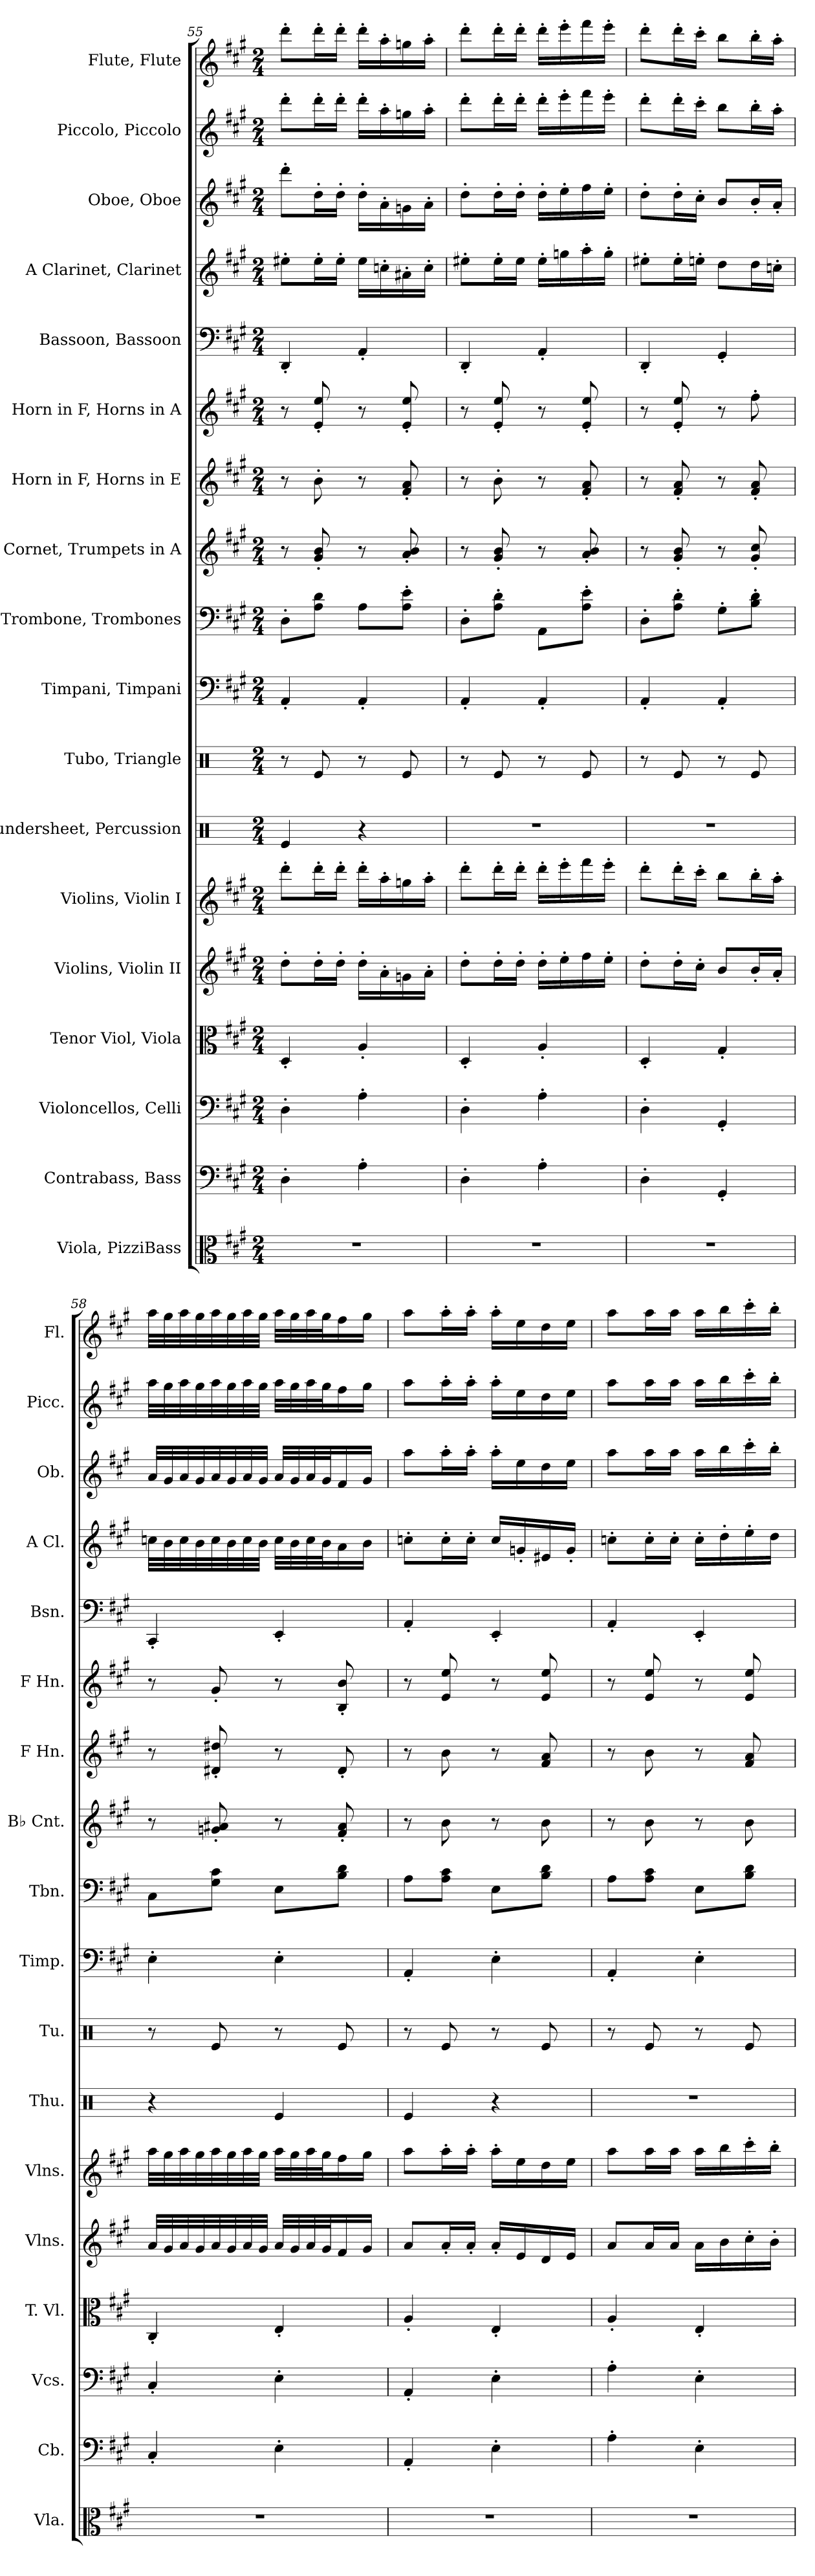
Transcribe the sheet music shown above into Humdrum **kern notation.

**kern	**kern	**kern	**kern	**kern	**kern	**kern	**kern	**kern	**kern	**kern	**kern	**kern	**kern	**kern	**kern	**kern	**kern
*part18	*part17	*part16	*part15	*part14	*part13	*part12	*part11	*part10	*part9	*part8	*part7	*part6	*part5	*part4	*part3	*part2	*part1
*staff18	*staff17	*staff16	*staff15	*staff14	*staff13	*staff12	*staff11	*staff10	*staff9	*staff8	*staff7	*staff6	*staff5	*staff4	*staff3	*staff2	*staff1
*I"Viola, PizziBass	*I"Contrabass, Bass	*I"Violoncellos, Celli	*I"Tenor Viol, Viola	*I"Violins, Violin II	*I"Violins, Violin I	*I"Thundersheet, Percussion	*I"Tubo, Triangle	*I"Timpani, Timpani	*I"Trombone, Trombones	*I"B♭ Cornet, Trumpets in A	*I"Horn in F, Horns in E	*I"Horn in F, Horns in A	*I"Bassoon, Bassoon	*I"A Clarinet, Clarinet	*I"Oboe, Oboe	*I"Piccolo, Piccolo	*I"Flute, Flute
*I'Vla.	*I'Cb.	*I'Vcs.	*I'T. Vl.	*I'Vlns.	*I'Vlns.	*I'Thu.	*I'Tu.	*I'Timp.	*I'Tbn.	*I'B♭ Cnt.	*I'F Hn.	*I'F Hn.	*I'Bsn.	*I'A Cl.	*I'Ob.	*I'Picc.	*I'Fl.
!!LO:PB:g=z
*clefC3	*clefF4	*clefF4	*clefC3	*clefG2	*clefG2	*clefX	*clefX	*clefF4	*clefF4	*clefG2	*clefG2	*clefG2	*clefF4	*clefG2	*clefG2	*clefG2	*clefG2
*	*ITrd7c12	*	*	*	*	*	*	*	*	*ITrd1c2	*ITrd4c7	*ITrd4c7	*	*ITrd2c3	*	*ITrd-7c-12	*
*k[f#c#g#]	*k[f#c#g#]	*k[f#c#g#]	*k[f#c#g#]	*k[f#c#g#]	*k[f#c#g#]	*k[]	*k[]	*k[f#c#g#]	*k[f#c#g#]	*k[f#]	*k[f#c#]	*k[f#c#]	*k[f#c#g#]	*k[f#c#g#d#a#e#]	*k[f#c#g#]	*k[f#c#g#]	*k[f#c#g#]
*M2/4	*M2/4	*M2/4	*M2/4	*M2/4	*M2/4	*M2/4	*M2/4	*M2/4	*M2/4	*M2/4	*M2/4	*M2/4	*M2/4	*M2/4	*M2/4	*M2/4	*M2/4
=55	=55	=55	=55	=55	=55	=55	=55	=55	=55	=55	=55	=55	=55	=55	=55	=55	=55
2r	4DD'\	4D'\	4D'/	8dd'\L	8ddd'\L	4Re/	8r	4AA'/	8D'\L	8r	8r	8r	4DD'/	8cc##X'\L	8ddd'\L	8dddd'\L	8ddd'\L
.	.	.	.	16dd'\L	16ddd'\L	.	8Re/	.	8A\ 8d\J	8f#/' 8a/'	8e'\	8A/' 8a/'	.	16cc##'\L	16dd'\L	16dddd'\L	16ddd'\L
.	.	.	.	16dd'\JJ	16ddd'\JJ	.	.	.	.	.	.	.	.	16cc##'\JJ	16dd'\JJ	16dddd'\JJ	16ddd'\JJ
.	4AA'\	4A'\	4A'/	16dd'\LL	16ddd'\LL	4r	8r	4AA'/	8A\L	8r	8r	8r	4AA'/	16cc##\LL	16dd'\LL	16dddd'\LL	16ddd'\LL
.	.	.	.	16a'\	16aa'\	.	.	.	.	.	.	.	.	16an'\	16a'\	16aaa'\	16aa'\
.	.	.	.	16gn\	16ggn\	.	8Re/	.	8A\' 8e\'J	8g/' 8a/'	8B/' 8d/'	8A/' 8a/'	.	16f##X'\	16gn\	16gggn\	16ggn\
.	.	.	.	16a'\JJ	16aa'\JJ	.	.	.	.	.	.	.	.	16a'\JJ	16a'\JJ	16aaa'\JJ	16aa'\JJ
=56	=56	=56	=56	=56	=56	=56	=56	=56	=56	=56	=56	=56	=56	=56	=56	=56	=56
2r	4DD'\	4D'\	4D'/	8dd'\L	8ddd'\L	2r	8r	4AA'/	8D'\L	8r	8r	8r	4DD'/	8cc##X'\L	8dd'\L	8dddd'\L	8ddd'\L
.	.	.	.	16dd'\L	16ddd'\L	.	8Re/	.	8A\' 8d\'J	8f#/' 8a/'	8e'\	8A/' 8a/'	.	16cc##'\L	16dd'\L	16dddd'\L	16ddd'\L
.	.	.	.	16dd'\JJ	16ddd'\JJ	.	.	.	.	.	.	.	.	16cc##\JJ	16dd'\JJ	16dddd'\JJ	16ddd'\JJ
.	4AA'\	4A'\	4A'/	16dd'\LL	16ddd'\LL	.	8r	4AA'/	8AA\L	8r	8r	8r	4AA'/	16cc##'\LL	16dd'\LL	16dddd'\LL	16ddd'\LL
.	.	.	.	16ee'\	16eee'\	.	.	.	.	.	.	.	.	16een\	16ee'\	16eeee'\	16eee'\
.	.	.	.	16ff#\	16fff#\	.	8Re/	.	8A\' 8e\'J	8g/' 8a/'	8B/' 8d/'	8A/' 8a/'	.	16ff#'\	16ff#\	16ffff#\	16fff#\
.	.	.	.	16ee'\JJ	16eee'\JJ	.	.	.	.	.	.	.	.	16ee'\JJ	16ee'\JJ	16eeee'\JJ	16eee'\JJ
=57	=57	=57	=57	=57	=57	=57	=57	=57	=57	=57	=57	=57	=57	=57	=57	=57	=57
2r	4DD'\	4D'\	4D'/	8dd'\L	8ddd'\L	2r	8r	4AA'/	8D'\L	8r	8r	8r	4DD'/	8cc##X'\L	8dd'\L	8dddd'\L	8ddd'\L
.	.	.	.	16dd'\L	16ddd'\L	.	8Re/	.	8A\' 8d\'J	8f#/' 8a/'	8B/' 8d/'	8A/' 8a/'	.	16cc##'\L	16dd'\L	16dddd'\L	16ddd'\L
.	.	.	.	16cc#'\JJ	16ccc#'\JJ	.	.	.	.	.	.	.	.	16cc#X'\JJ	16cc#'\JJ	16cccc#'\JJ	16ccc#'\JJ
.	4GGG#'/	4GG#'/	4G#'/	8b/L	8bb\L	.	8r	4AA'/	8G#'\L	8r	8r	8r	4GG#'/	8b\L	8b/L	8bbb\L	8bb\L
.	.	.	.	16b'/L	16bb'\L	.	8Re/	.	8B\' 8d\'J	8f#/' 8b/'	8B/' 8d/'	8b'\	.	16b\L	16b'/L	16bbb'\L	16bb'\L
.	.	.	.	16a'/JJ	16aa'\JJ	.	.	.	.	.	.	.	.	16an'\JJ	16a'/JJ	16aaa'\JJ	16aa'\JJ
!!LO:PB:g=z
=58	=58	=58	=58	=58	=58	=58	=58	=58	=58	=58	=58	=58	=58	=58	=58	=58	=58
2r	4CC#'/	4C#'/	4C#'/	32a/LLL	32aa\LLL	4r	8r	4E'\	8C#\L	8r	8r	8r	4CC#'/	32an\LLL	32a/LLL	32aaa\LLL	32aa\LLL
.	.	.	.	32g#/	32gg#\	.	.	.	.	.	.	.	.	32g#\	32g#/	32ggg#\	32gg#\
.	.	.	.	32a/	32aa\	.	.	.	.	.	.	.	.	32a\	32a/	32aaa\	32aa\
.	.	.	.	32g#/	32gg#\	.	.	.	.	.	.	.	.	32g#\	32g#/	32ggg#\	32gg#\
.	.	.	.	32a/	32aa\	.	8Re/	.	8G#\ 8c#\J	8fn/' 8g#X/'	8G#X/' 8g#X/'	8c#'/	.	32a\	32a/	32aaa\	32aa\
.	.	.	.	32g#/	32gg#\	.	.	.	.	.	.	.	.	32g#\	32g#/	32ggg#\	32gg#\
.	.	.	.	32a/	32aa\	.	.	.	.	.	.	.	.	32a\	32a/	32aaa\	32aa\
.	.	.	.	32g#/JJJ	32gg#\JJJ	.	.	.	.	.	.	.	.	32g#\JJJ	32g#/JJJ	32ggg#\JJJ	32gg#\JJJ
.	4EE'\	4E'\	4E'/	32a/LLL	32aa\LLL	4Re/	8r	4E'\	8E\L	8r	8r	8r	4EE'/	32a\LLL	32a/LLL	32aaa\LLL	32aa\LLL
.	.	.	.	32g#/	32gg#\	.	.	.	.	.	.	.	.	32g#\	32g#/	32ggg#\	32gg#\
.	.	.	.	32a/	32aa\	.	.	.	.	.	.	.	.	32a\	32a/	32aaa\	32aa\
.	.	.	.	32g#/J	32gg#\J	.	.	.	.	.	.	.	.	32g#\J	32g#/J	32ggg#\J	32gg#\J
.	.	.	.	16f#/	16ff#\	.	8Re/	.	8B\ 8d\J	8e/' 8g#/'	8G#'/	8E/' 8e/'	.	16f#\	16f#/	16fff#\	16ff#\
.	.	.	.	16g#/JJ	16gg#\JJ	.	.	.	.	.	.	.	.	16g#\JJ	16g#/JJ	16ggg#\JJ	16gg#\JJ
=59	=59	=59	=59	=59	=59	=59	=59	=59	=59	=59	=59	=59	=59	=59	=59	=59	=59
2r	4AAA'/	4AA'/	4A'/	8a/L	8aa\L	4Re/	8r	4AA'/	8A\L	8r	8r	8r	4AA'/	8an'\L	8aa\L	8aaa\L	8aa\L
.	.	.	.	16a'/L	16aa'\L	.	8Re/	.	8A\ 8c#\J	8a\	8e\	8A/ 8a/	.	16a'\L	16aa'\L	16aaa'\L	16aa'\L
.	.	.	.	16a'/JJ	16aa'\JJ	.	.	.	.	.	.	.	.	16a'\JJ	16aa'\JJ	16aaa'\JJ	16aa'\JJ
.	4EE'\	4E'\	4E'/	16a'/LL	16aa'\LL	4r	8r	4E'\	8E\L	8r	8r	8r	4EE'/	16a/LL	16aa'\LL	16aaa'\LL	16aa'\LL
.	.	.	.	16e/	16ee\	.	.	.	.	.	.	.	.	16en'/	16ee\	16eee\	16ee\
.	.	.	.	16d/	16dd\	.	8Re/	.	8B\ 8d\J	8a\	8B/ 8d/	8A/ 8a/	.	16c##X/	16dd\	16ddd\	16dd\
.	.	.	.	16e/JJ	16ee\JJ	.	.	.	.	.	.	.	.	16e'/JJ	16ee\JJ	16eee\JJ	16ee\JJ
=60	=60	=60	=60	=60	=60	=60	=60	=60	=60	=60	=60	=60	=60	=60	=60	=60	=60
2r	4AA'\	4A'\	4A'/	8a/L	8aa\L	2r	8r	4AA'/	8A\L	8r	8r	8r	4AA'/	8an'\L	8aa\L	8aaa\L	8aa\L
.	.	.	.	16a/L	16aa\L	.	8Re/	.	8A\ 8c#\J	8a\	8e\	8A/ 8a/	.	16a'\L	16aa\L	16aaa\L	16aa\L
.	.	.	.	16a/JJ	16aa\JJ	.	.	.	.	.	.	.	.	16a'\JJ	16aa\JJ	16aaa\JJ	16aa\JJ
.	4EE'\	4E'\	4E'/	16a\LL	16aa\LL	.	8r	4E'\	8E\L	8r	8r	8r	4EE'/	16a'\LL	16aa\LL	16aaa\LL	16aa\LL
.	.	.	.	16b\	16bb\	.	.	.	.	.	.	.	.	16b'\	16bb\	16bbb\	16bb\
.	.	.	.	16cc#'\	16ccc#'\	.	8Re/	.	8B\ 8d\J	8a\	8B/ 8d/	8A/ 8a/	.	16cc#'\	16ccc#'\	16cccc#'\	16ccc#'\
.	.	.	.	16b'\JJ	16bb'\JJ	.	.	.	.	.	.	.	.	16b\JJ	16bb'\JJ	16bbb'\JJ	16bb'\JJ
=	=	=	=	=	=	=	=	=	=	=	=	=	=	=	=	=	=
*-	*-	*-	*-	*-	*-	*-	*-	*-	*-	*-	*-	*-	*-	*-	*-	*-	*-
